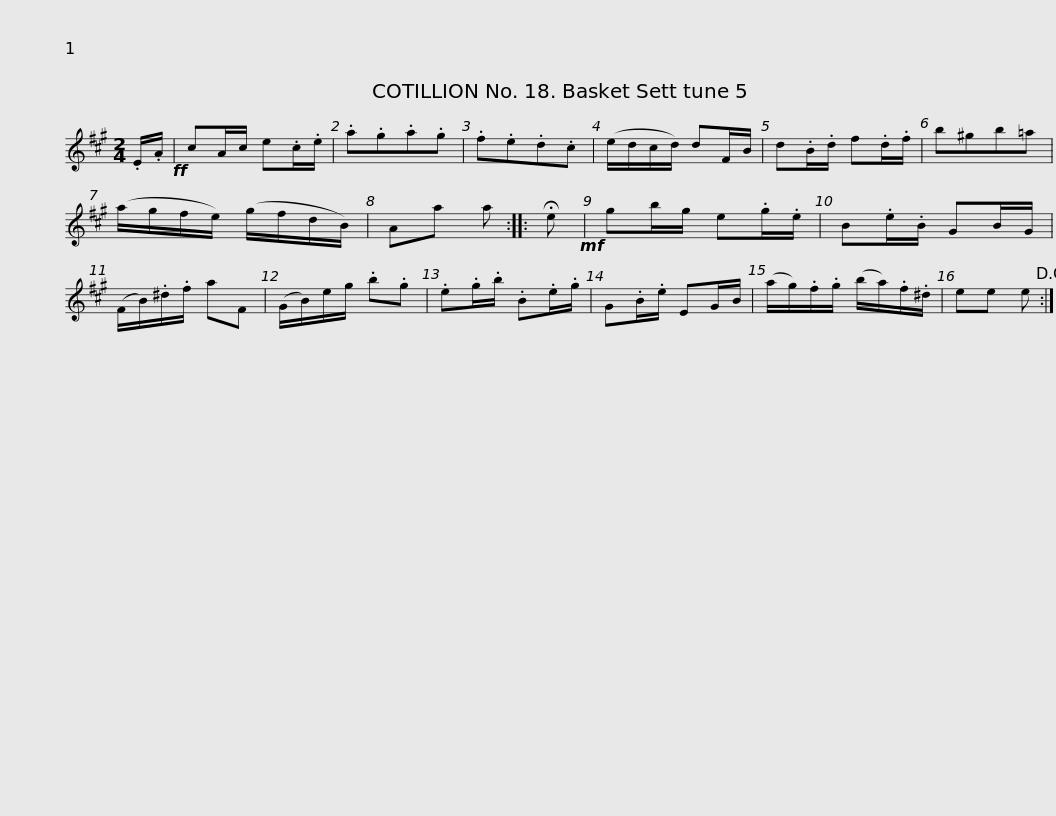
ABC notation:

X:1
L:1/8
M:2/4
I:linebreak $
K:A
V:1 treble
V:1
 .E/.A/!ff! | cA/c/ e.c/.e/ | .a.g.a.g | .f.e.d.c | (e/d/c/d/) dF/B/ | %5
 d.B/.d/ f.d/.f/ | b^gb=a | (a/g/f/e/) (g/f/d/B/) |$ Aa a :: !fermata!e!mf! | %10
 gb/g/ e.g/.e/ | B.e/.B/ GB/G/ | (F/B/).^d/.f/ aF | (G/B/)e/g/ .b.g | .e.g/.b/ .B.e/.g/ | %15
 G.B/.e/ EG/B/ |$ (a/g/).f/.g/ (b/a/).f/.^d/ | ee e!D.C.! :| %18
